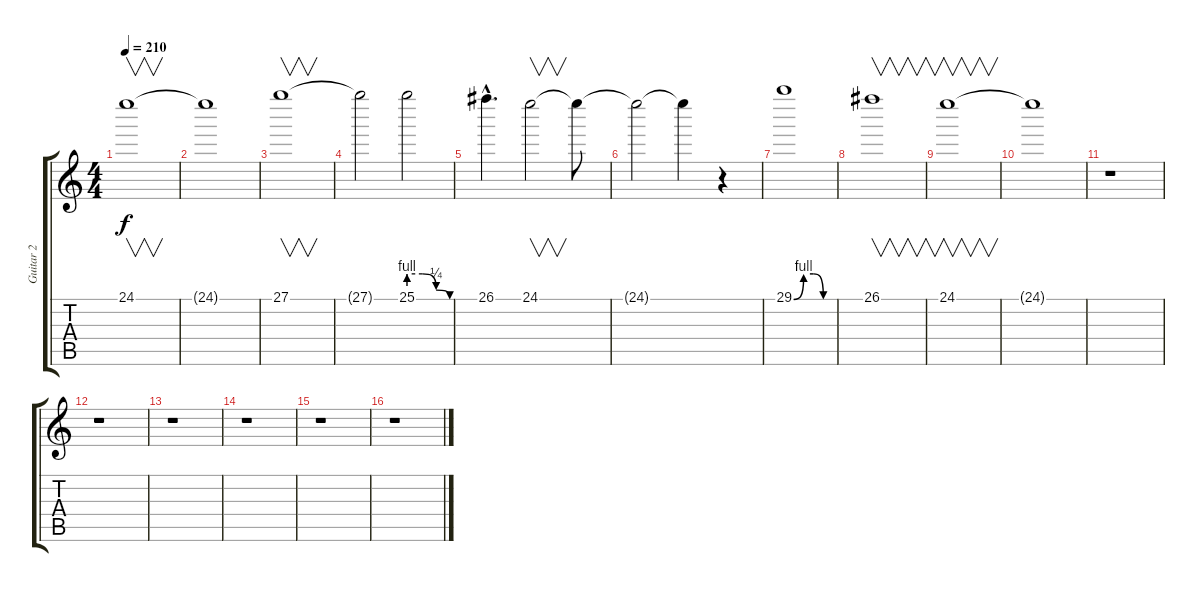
\track ("Guitar 2" "Guitar 2") {instrument overdrivenguitar}
\staff {score tabs}
\tuning (E4 B3 G3 D3 A2 E2) {hide}
\ts (4 4)
\tempo 210
\clef g2
\ks c
24.1.1{v dy f} |
24.1{t}.1 |
27.1.1{v} |
27.1{t}.2 25.1{be (custom 0 4 20 4 40 1 60 0)}.2 |
26.1{hac}.4{d} 24.1.2{v} 24.1{t}.8 |
24.1{t}.2 24.1{t}.4 r.4 |
29.1{be (custom 0 0 15 4 30 4 45 0 60 0)}.1 |
26.1.1{v} |
24.1.1{v} |
24.1{t}.1 |
r.1 |
r.1 |
r.1 |
r.1 |
r.1 |
r.1
